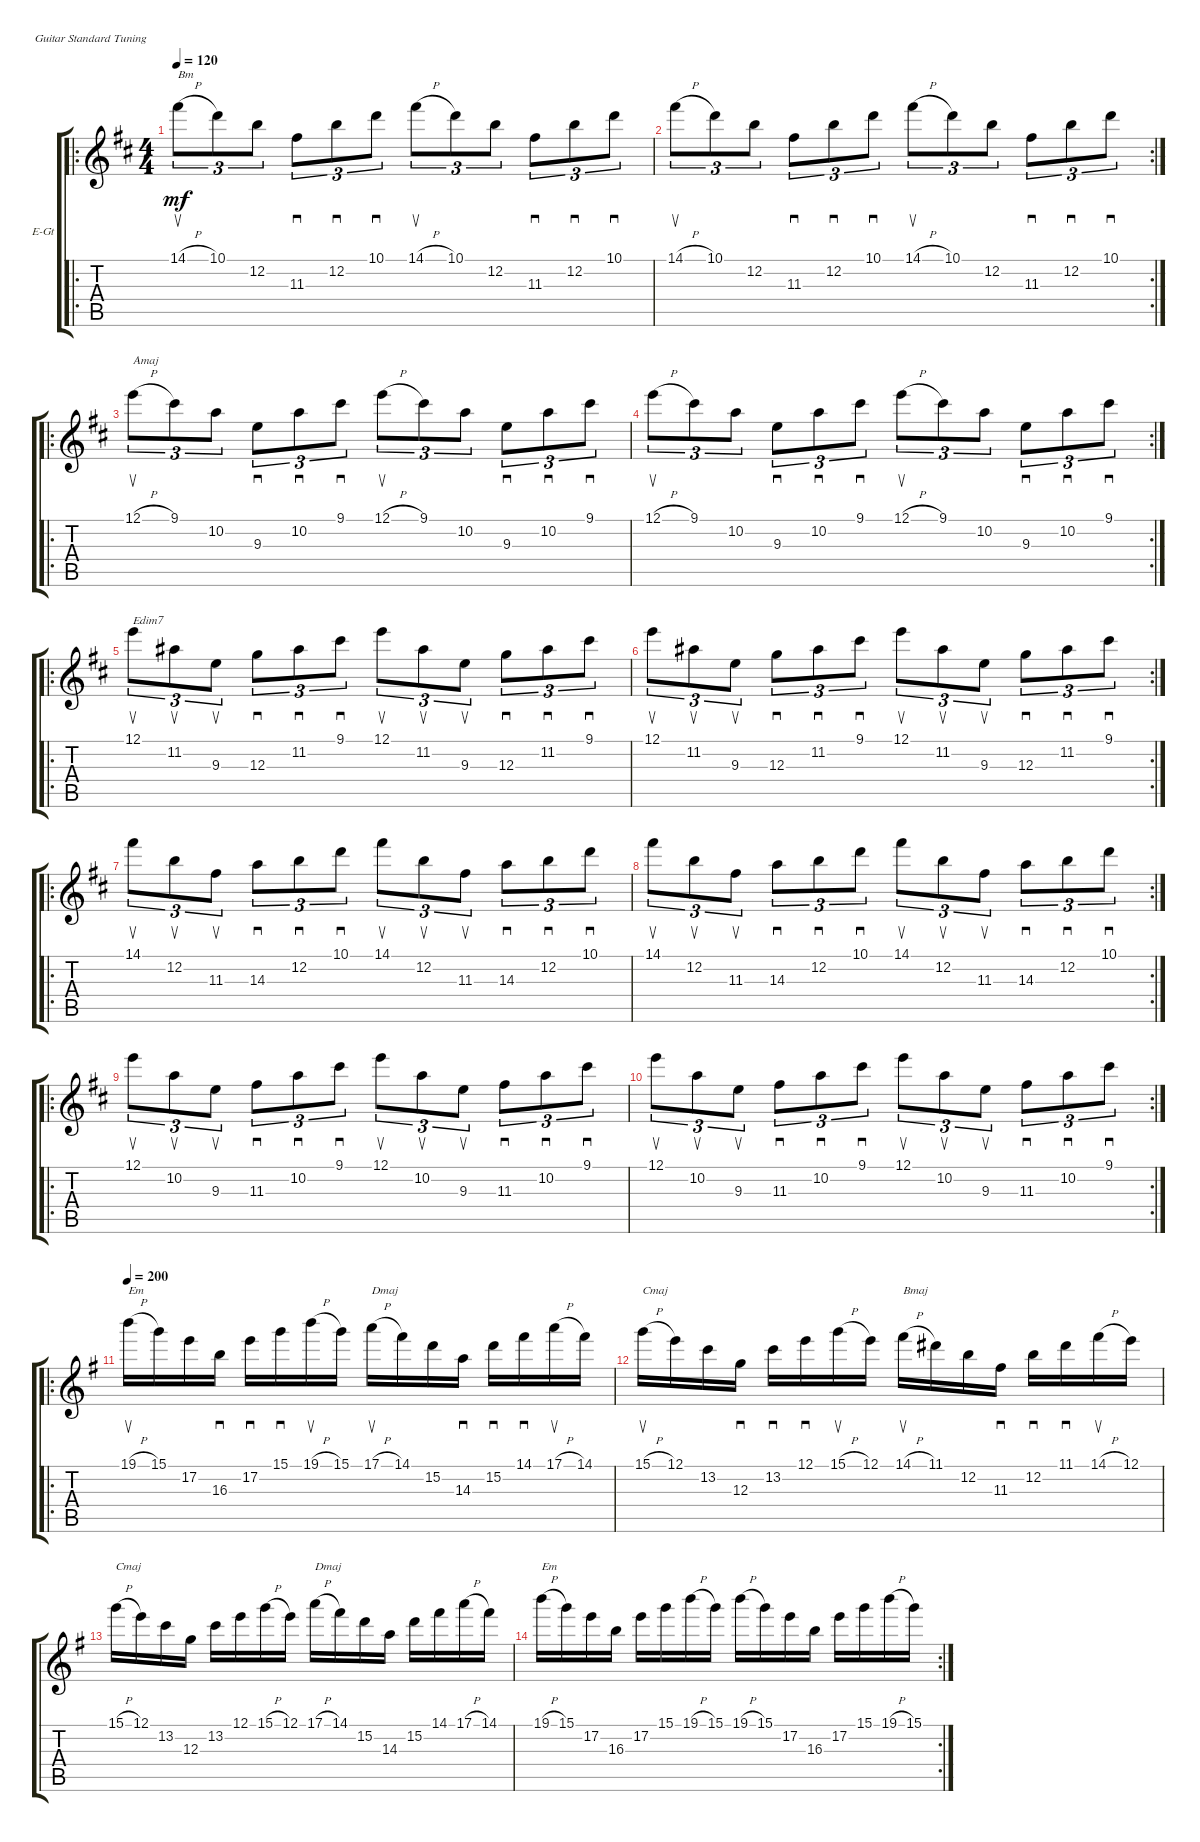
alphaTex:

\defaultSystemsLayout 4
\bracketExtendMode groupsimilarinstruments
\firstSystemTrackNameOrientation horizontal
\otherSystemsTrackNameOrientation horizontal
\track ("Electric Guitar" "E-Gt") {instrument overdrivenguitar}
\staff {score tabs}
\tuning (E4 B3 G3 D3 A2 E2)
\ro
\ts (4 4)
\tempo 120
\clef g2
\scale
0.554417
\ks bminor
14.1{h}.8{su tu (3 2) txt "Bm" dy mf instrument overdrivenguitar} 10.1.8{tu (3 2)} 12.2.8{tu (3 2)} 11.3.8{sd tu (3 2)} 12.2.8{sd tu (3 2)} 10.1.8{sd tu (3 2)} 14.1{h}.8{su tu (3 2)} 10.1.8{tu (3 2)} 12.2.8{tu (3 2)} 11.3.8{sd tu (3 2)} 12.2.8{sd tu (3 2)} 10.1.8{sd tu (3 2)} |
\rc 2
\scale
0.445511 14.1{h}.8{su tu (3 2)} 10.1.8{tu (3 2)} 12.2.8{tu (3 2)} 11.3.8{sd tu (3 2)} 12.2.8{sd tu (3 2)} 10.1.8{sd tu (3 2)} 14.1{h}.8{su tu (3 2)} 10.1.8{tu (3 2)} 12.2.8{tu (3 2)} 11.3.8{sd tu (3 2)} 12.2.8{sd tu (3 2)} 10.1.8{sd tu (3 2)} |
\ro
12.1{h}.8{su tu (3 2) txt "Amaj"} 9.1.8{tu (3 2)} 10.2.8{tu (3 2)} 9.3.8{sd tu (3 2)} 10.2.8{sd tu (3 2)} 9.1.8{sd tu (3 2)} 12.1{h}.8{su tu (3 2)} 9.1.8{tu (3 2)} 10.2.8{tu (3 2)} 9.3.8{sd tu (3 2)} 10.2.8{sd tu (3 2)} 9.1.8{sd tu (3 2)} |
\rc 2
12.1{h}.8{su tu (3 2)} 9.1.8{tu (3 2)} 10.2.8{tu (3 2)} 9.3.8{sd tu (3 2)} 10.2.8{sd tu (3 2)} 9.1.8{sd tu (3 2)} 12.1{h}.8{su tu (3 2)} 9.1.8{tu (3 2)} 10.2.8{tu (3 2)} 9.3.8{sd tu (3 2)} 10.2.8{sd tu (3 2)} 9.1.8{sd tu (3 2)} |
\ro
12.1.8{su tu (3 2) txt "Edim7"} 11.2.8{su tu (3 2)} 9.3.8{su tu (3 2)} 12.3.8{sd tu (3 2)} 11.2.8{sd tu (3 2)} 9.1.8{sd tu (3 2)} 12.1.8{su tu (3 2)} 11.2.8{su tu (3 2)} 9.3.8{su tu (3 2)} 12.3.8{sd tu (3 2)} 11.2.8{sd tu (3 2)} 9.1.8{sd tu (3 2)} |
\rc 2
12.1.8{su tu (3 2)} 11.2.8{su tu (3 2)} 9.3.8{su tu (3 2)} 12.3.8{sd tu (3 2)} 11.2.8{sd tu (3 2)} 9.1.8{sd tu (3 2)} 12.1.8{su tu (3 2)} 11.2.8{su tu (3 2)} 9.3.8{su tu (3 2)} 12.3.8{sd tu (3 2)} 11.2.8{sd tu (3 2)} 9.1.8{sd tu (3 2)} |
\ro
14.1.8{su tu (3 2)} 12.2.8{su tu (3 2)} 11.3.8{su tu (3 2)} 14.3.8{sd tu (3 2)} 12.2.8{sd tu (3 2)} 10.1.8{sd tu (3 2)} 14.1.8{su tu (3 2)} 12.2.8{su tu (3 2)} 11.3.8{su tu (3 2)} 14.3.8{sd tu (3 2)} 12.2.8{sd tu (3 2)} 10.1.8{sd tu (3 2)} |
\rc 2
14.1.8{su tu (3 2)} 12.2.8{su tu (3 2)} 11.3.8{su tu (3 2)} 14.3.8{sd tu (3 2)} 12.2.8{sd tu (3 2)} 10.1.8{sd tu (3 2)} 14.1.8{su tu (3 2)} 12.2.8{su tu (3 2)} 11.3.8{su tu (3 2)} 14.3.8{sd tu (3 2)} 12.2.8{sd tu (3 2)} 10.1.8{sd tu (3 2)} |
\ro
12.1.8{su tu (3 2)} 10.2.8{su tu (3 2)} 9.3.8{su tu (3 2)} 11.3.8{sd tu (3 2)} 10.2.8{sd tu (3 2)} 9.1.8{sd tu (3 2)} 12.1.8{su tu (3 2)} 10.2.8{su tu (3 2)} 9.3.8{su tu (3 2)} 11.3.8{sd tu (3 2)} 10.2.8{sd tu (3 2)} 9.1.8{sd tu (3 2)} |
\rc 2
12.1.8{su tu (3 2)} 10.2.8{su tu (3 2)} 9.3.8{su tu (3 2)} 11.3.8{sd tu (3 2)} 10.2.8{sd tu (3 2)} 9.1.8{sd tu (3 2)} 12.1.8{su tu (3 2)} 10.2.8{su tu (3 2)} 9.3.8{su tu (3 2)} 11.3.8{sd tu (3 2)} 10.2.8{sd tu (3 2)} 9.1.8{sd tu (3 2)} |
\ro
\tempo 200
\scale
0.559474
\ks eminor
19.1{h}.16{su txt "Em"} 15.1.16 17.2.16 16.3.16{sd} 17.2.16{sd} 15.1.16{sd} 19.1{h}.16{su} 15.1.16 17.1{h}.16{su txt "Dmaj"} 14.1.16 15.2.16 14.3.16{sd} 15.2.16{sd} 14.1.16{sd} 17.1{h}.16{su} 14.1.16 |
15.1{h}.16{su txt "Cmaj"} 12.1.16 13.2.16 12.3.16{sd} 13.2.16{sd} 12.1.16{sd} 15.1{h}.16{su} 12.1.16 14.1{h}.16{su txt "Bmaj"} 11.1.16 12.2.16 11.3.16{sd} 12.2.16{sd} 11.1.16{sd} 14.1{h}.16{su} 12.1.16 |
\scale
0.509935 15.1{h}.16{txt "Cmaj"} 12.1.16 13.2.16 12.3.16 13.2.16 12.1.16 15.1{h}.16 12.1.16 17.1{h}.16{txt "Dmaj"} 14.1.16 15.2.16 14.3.16 15.2.16 14.1.16 17.1{h}.16 14.1.16 |
\rc 2
\scale
0.490069 19.1{h}.16{txt "Em"} 15.1.16 17.2.16 16.3.16 17.2.16 15.1.16 19.1{h}.16 15.1.16 19.1{h}.16 15.1.16 17.2.16 16.3.16 17.2.16 15.1.16 19.1{h}.16 15.1.16
